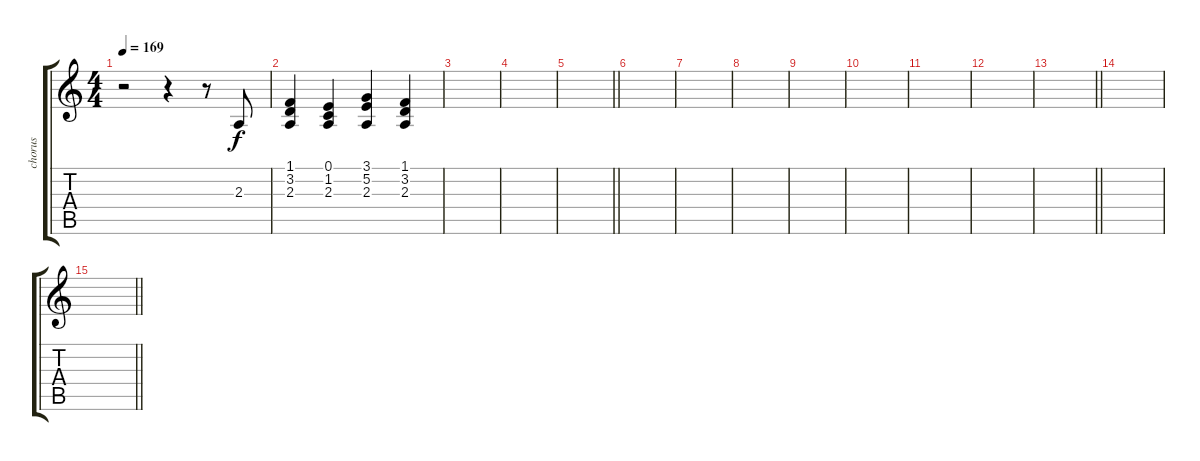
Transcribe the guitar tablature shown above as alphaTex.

\track ("chorus" "chorus") {instrument voiceoohs}
\staff {score tabs}
\tuning (E4 B3 G3 D3 A2 E2) {hide}
\ts (4 4)
\tempo 169
\clef g2
\ks c
r.2{dy f} r.4 r.8 2.3.8 |
(1.1 3.2 2.3).4 (0.1 1.2 2.3).4 (3.1 5.2 2.3).4 (1.1 3.2 2.3).4 |
|
|
\barLineRight lightlight
|
|
|
|
|
|
|
|
\barLineRight lightlight
|
|
\barLineRight lightlight
